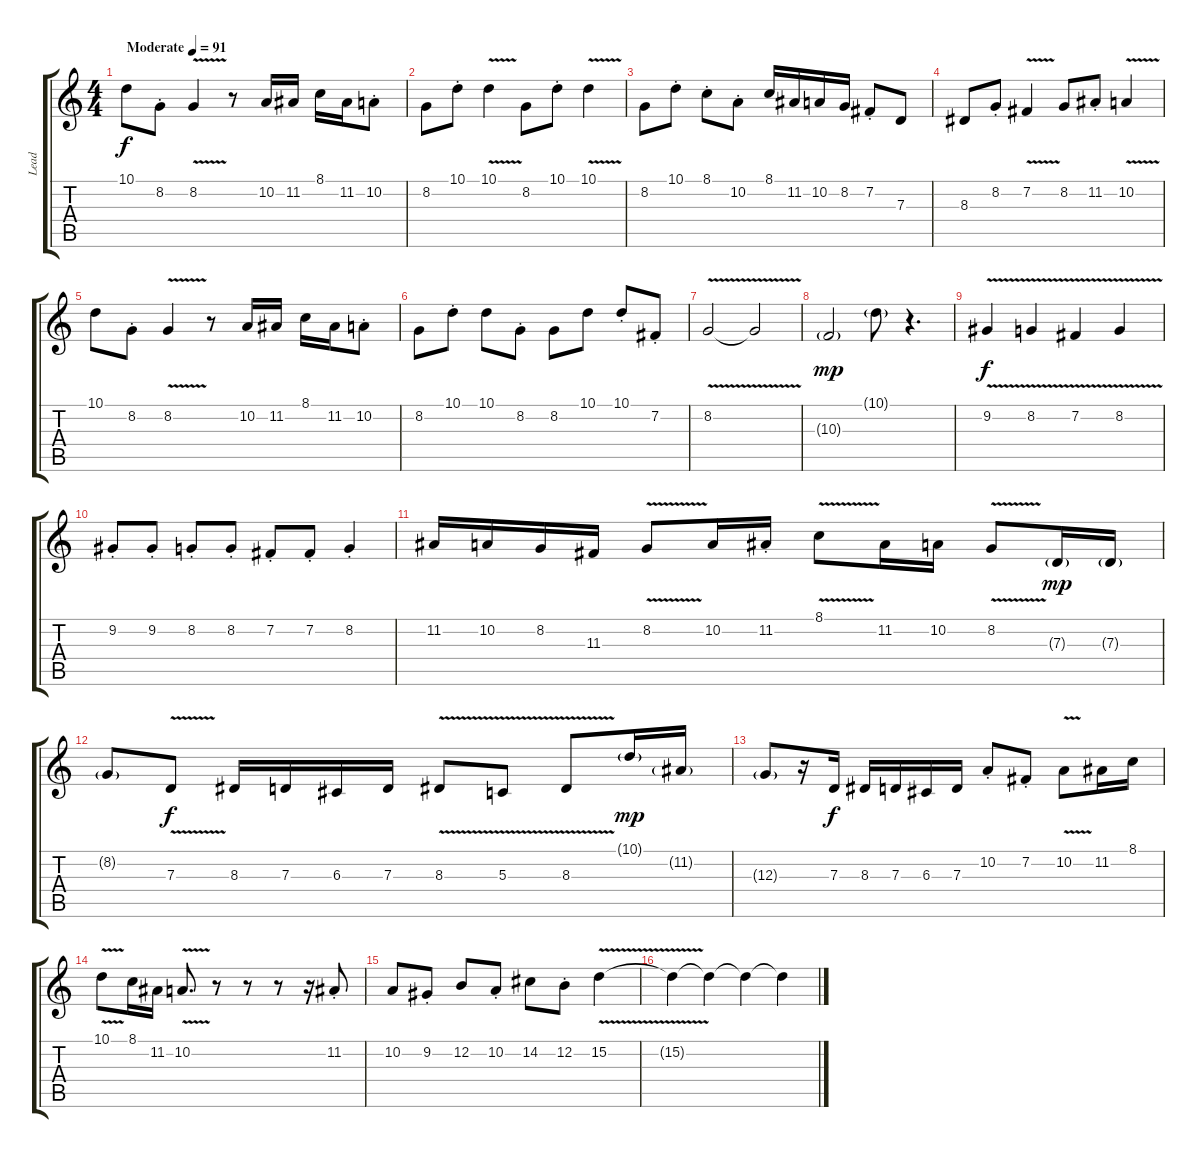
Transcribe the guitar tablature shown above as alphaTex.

\track ("Lead" "Lead") {instrument lead1square}
\staff {score tabs}
\tuning (E4 B3 G3 D3 A2 E2) {hide}
\ts (4 4)
\tempo (91 "Moderate")
\clef g2
\ks c
10.1.8{dy f instrument lead1square} 8.2{st}.8 8.2{v}.4 r.8 10.2.16 11.2.16 8.1.16 11.2.16 10.2{st}.8 |
8.2.8 10.1{st}.8 10.1{v}.4 8.2.8 10.1{st}.8 10.1{v}.4 |
8.2.8 10.1{st}.8 8.1{st}.8 10.2{st}.8 8.1.16 11.2.16 10.2.16 8.2.16 7.2{st}.8 7.3.8 |
8.3.8 8.2{st}.8 7.2{v}.4 8.2.8 11.2{st}.8 10.2{v}.4 |
10.1.8 8.2{st}.8 8.2{v}.4 r.8 10.2.16 11.2.16 8.1.16 11.2.16 10.2{st}.8 |
8.2.8 10.1{st}.8 10.1.8 8.2{st}.8 8.2.8 10.1.8 10.1{st}.8 7.2{st}.8 |
8.2{v}.2 8.2{t}.2 |
10.3{g}.2{dy mp} 10.1{g}.8 r.4{d} |
9.2{v}.4{dy f} 8.2{v}.4 7.2{v}.4 8.2{v}.4 |
9.2{st}.8 9.2{st}.8 8.2{st}.8 8.2{st}.8 7.2{st}.8 7.2{st}.8 8.2{st}.4 |
11.2.16 10.2.16 8.2.16 11.3.16 8.2{v}.8 10.2.16 11.2{st}.16 8.1{v}.8 11.2.16 10.2.16 8.2{v}.8 7.3{g}.16{dy mp} 7.3{g}.16 |
8.2{g}.8 7.3{v}.8{dy f} 8.3.16 7.3.16 6.3.16 7.3.16 8.3{v}.8 5.3{v}.8 8.3{v}.8 10.1{g}.16{dy mp} 11.2{g}.16 |
12.3{g}.8 r.16 7.3.16{dy f} 8.3.16 7.3.16 6.3.16 7.3.16 10.2{st}.8 7.2{st}.8 10.2{v}.8 11.2.16 8.1.16 |
10.1{v}.8 8.1.16 11.2.16 10.2{v}.8{d} r.8 r.8 r.8 r.16 11.2{st}.8 |
10.2.8 9.2{st}.8 12.2.8 10.2{st}.8 14.2.8 12.2{st}.8 15.2{v}.4 |
15.2{t}.4 15.2{t}.4 15.2{t}.4 15.2{t}.4
